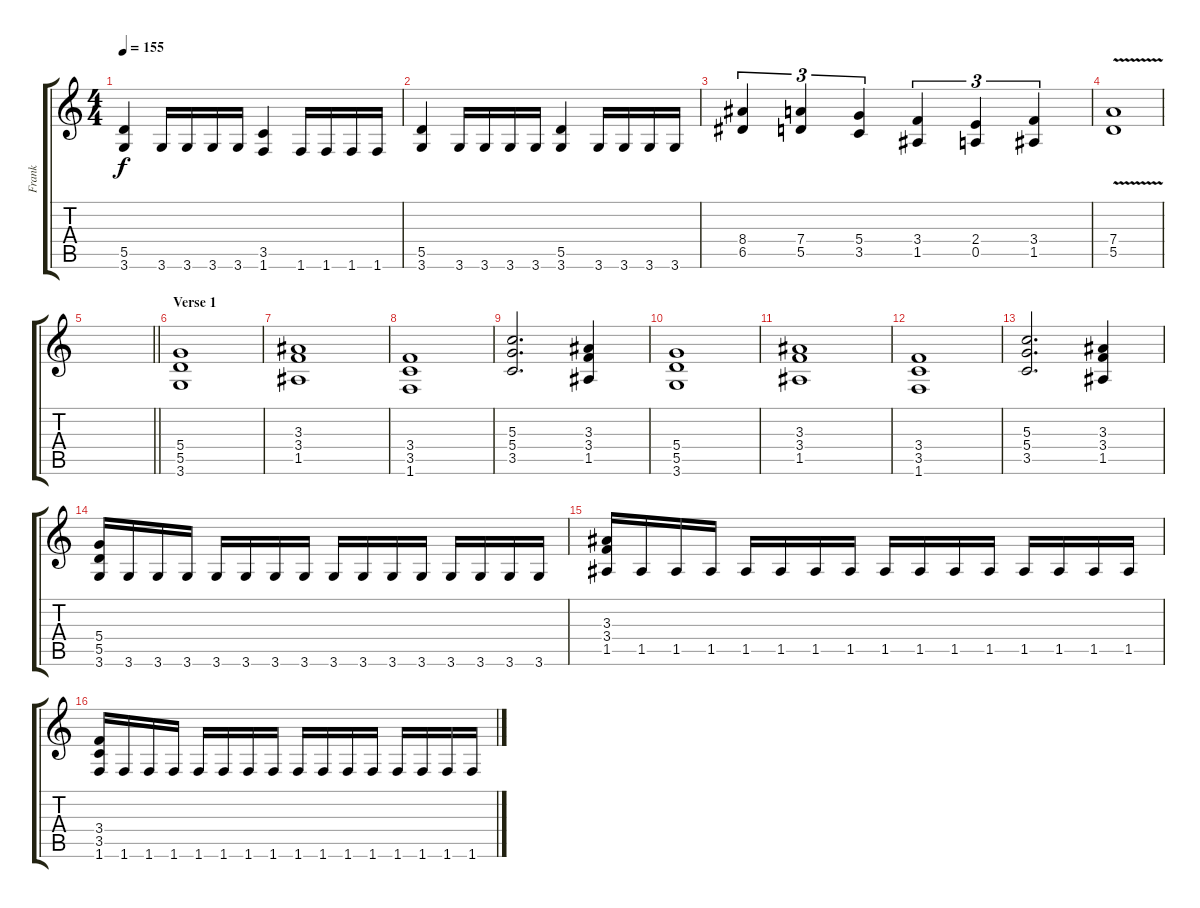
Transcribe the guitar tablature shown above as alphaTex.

\track ("Frank" "Frank") {instrument distortionguitar}
\staff {score tabs}
\tuning (E4 B3 G3 D3 A2 E2) {hide}
\ts (4 4)
\tempo 155
\clef g2
\ks c
(5.5 3.6).4{dy f} 3.6.16 3.6.16 3.6.16 3.6.16 (3.5 1.6).4 1.6.16 1.6.16 1.6.16 1.6.16 |
(5.5 3.6).4 3.6.16 3.6.16 3.6.16 3.6.16 (5.5 3.6).4 3.6.16 3.6.16 3.6.16 3.6.16 |
(8.4 6.5).4{tu (3 2)} (7.4 5.5).4{tu (3 2)} (5.4 3.5).4{tu (3 2)} (3.4 1.5).4{tu (3 2)} (2.4 0.5).4{tu (3 2)} (3.4 1.5).4{tu (3 2)} |
(7.4{v} 5.5{v}).1 |
\barLineRight lightlight
|
\section ("" "Verse 1")
(5.4 5.5 3.6).1 |
(3.3 3.4 1.5).1 |
(3.4 3.5 1.6).1 |
(5.3 5.4 3.5).2{d} (3.3 3.4 1.5).4 |
(5.4 5.5 3.6).1 |
(3.3 3.4 1.5).1 |
(3.4 3.5 1.6).1 |
(5.3 5.4 3.5).2{d} (3.3 3.4 1.5).4 |
(5.4 5.5 3.6).16 3.6.16 3.6.16 3.6.16 3.6.16 3.6.16 3.6.16 3.6.16 3.6.16 3.6.16 3.6.16 3.6.16 3.6.16 3.6.16 3.6.16 3.6.16 |
(3.3 3.4 1.5).16 1.5.16 1.5.16 1.5.16 1.5.16 1.5.16 1.5.16 1.5.16 1.5.16 1.5.16 1.5.16 1.5.16 1.5.16 1.5.16 1.5.16 1.5.16 |
(3.4 3.5 1.6).16 1.6.16 1.6.16 1.6.16 1.6.16 1.6.16 1.6.16 1.6.16 1.6.16 1.6.16 1.6.16 1.6.16 1.6.16 1.6.16 1.6.16 1.6.16
